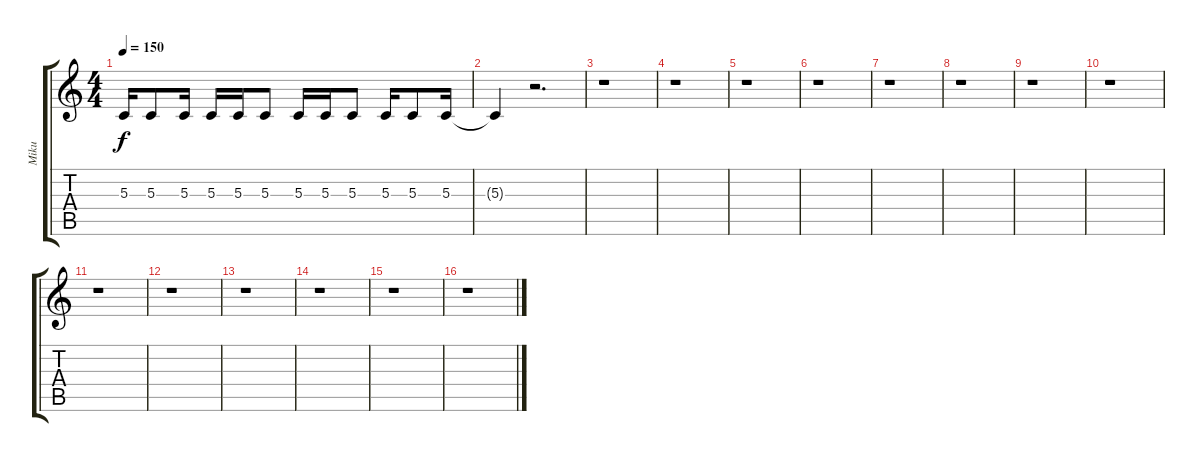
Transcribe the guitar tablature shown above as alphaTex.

\track ("Miku" "Miku") {instrument altosax}
\staff {score tabs}
\tuning (E4 B3 G3 D3 A2 E2) {hide}
\ts (4 4)
\tempo 150
\clef g2
\ks c
5.3.16{dy f} 5.3.8 5.3.16 5.3.16 5.3.16 5.3.8 5.3.16 5.3.16 5.3.8 5.3.16 5.3.8 5.3.16 |
5.3{t}.4 r.2{d} |
r.1 |
r.1 |
r.1 |
r.1 |
r.1 |
r.1 |
r.1 |
r.1 |
r.1 |
r.1 |
r.1 |
r.1 |
r.1 |
r.1
